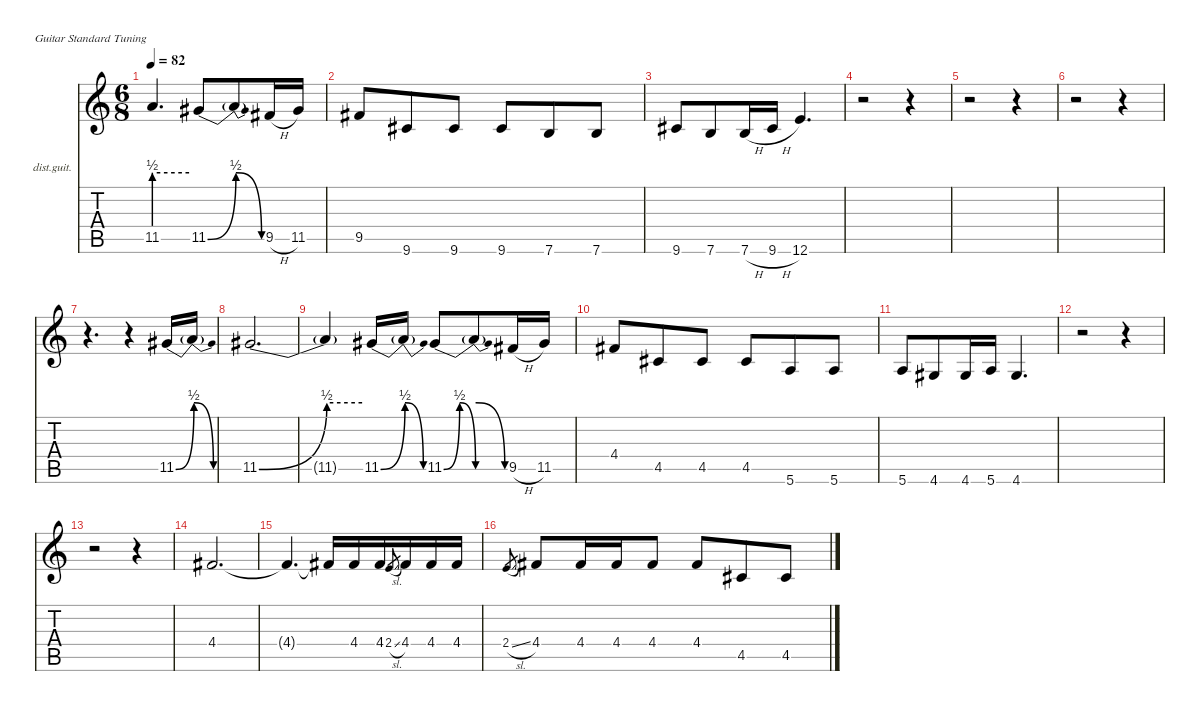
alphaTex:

\defaultSystemsLayout 4
\hideDynamics
\bracketExtendMode nobrackets
\firstSystemTrackNameOrientation horizontal
\otherSystemsTrackNameOrientation horizontal
\track ("Harmony Guitar 2" "dist.guit.") {instrument distortionguitar}
\staff {score tabs}
\tuning (E4 B3 G3 D3 A2 E2)
\ts (6 8)
\tempo 82
\clef g2
\ks c
11.5{be (hold 0 2 60 2) t}.4{d dy f} 11.5{be (bend 0 0 60 2) acc #}.8{dy ff} 11.5{be (release 0 2 60 0) t}.8{dy f} 9.5{h acc #}.16 11.5{acc #}.16{dy ff} |
9.5{acc #}.8 9.6{acc #}.8 9.6{acc #}.8 9.6{acc #}.8 7.6.8 7.6.8 |
9.6{acc #}.8 7.6.8 7.6{h}.16{dy f} 9.6{h acc #}.16 12.6.4{d dy ff} |
r.2 r.4 |
r.2 r.4 |
r.2 r.4 |
r.4{d} r.4 11.5{be (bend 0 0 60 2) acc #}.16 11.5{be (release 0 2 60 0) t}.16{dy f} |
11.5{be (bend 0 0 60 2) acc #}.2{d dy ff} |
11.5{be (hold 0 2 60 2) t}.4{dy f} 11.5{be (bend 0 0 60 2) acc #}.16{dy ff} 11.5{be (release 0 2 60 0) t}.16{dy f} 11.5{be (bendrelease 0 0 30 2 30 2 60 0) acc #}.8{dy ff} 11.5{be (release 0 2 60 0) t}.8{dy f} 9.5{h acc #}.16 11.5{acc #}.16{dy ff} |
4.4{acc #}.8 4.5{acc #}.8 4.5{acc #}.8 4.5{acc #}.8 5.6.8 5.6.8 |
5.6.8 4.6{acc #}.8 4.6{acc #}.16 5.6.16 4.6{acc #}.4{d} |
r.2 r.4 |
r.2 r.4 |
4.4{acc #}.2{d} |
4.4{t acc #}.4{d dy f} 4.4{t acc #}.16 4.4{acc #}.16{dy ff} 4.4{acc #}.16 2.4{sl}.8{gr dy mf} 4.4{acc #}.16{dy ff} 4.4{acc #}.16 4.4{acc #}.16 |
2.4{sl}.8{gr dy mf} 4.4{acc #}.8{dy ff} 4.4{acc #}.16 4.4{acc #}.16 4.4{acc #}.8 4.4{acc #}.8 4.5{acc #}.8 4.5{acc #}.8
